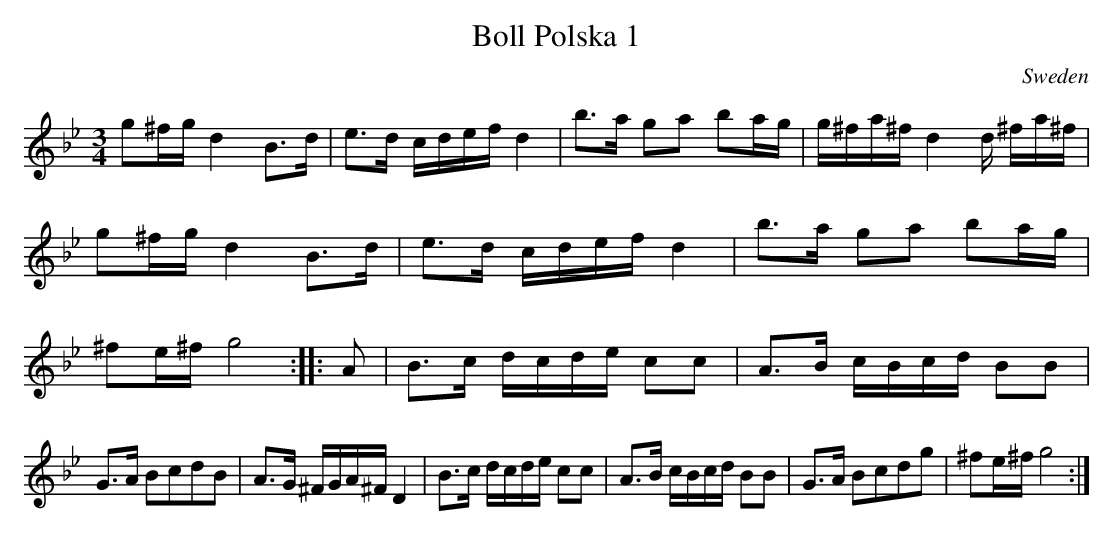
X:1
T:Boll Polska 1
M:3/4
L:1/8
O:Sweden
K:Gm
g^f/2g/2 d2 B>d | e>d c/2d/2e/2f/2 d2 | \
b>a ga ba/2g/2 | g/2^f/2a/2^f/2 d2 d/2 ^f/2a/2^f/2 |\
g^f/2g/2 d2 B>d | e>d c/2d/2e/2f/2 d2 |\
b>a ga ba/2g/2 | ^fe/2^f/2 g4::\
A|\
B>c d/2c/2d/2e/2 cc | A>B c/2B/2c/2d/2 BB |\
G>A BcdB | A>G ^F/2G/2A/2^F/2 D2 |\
B>c d/2c/2d/2e/2 cc | A>B c/2B/2c/2d/2 BB | G>A Bcdg |^fe/2^f/2 g4:|
